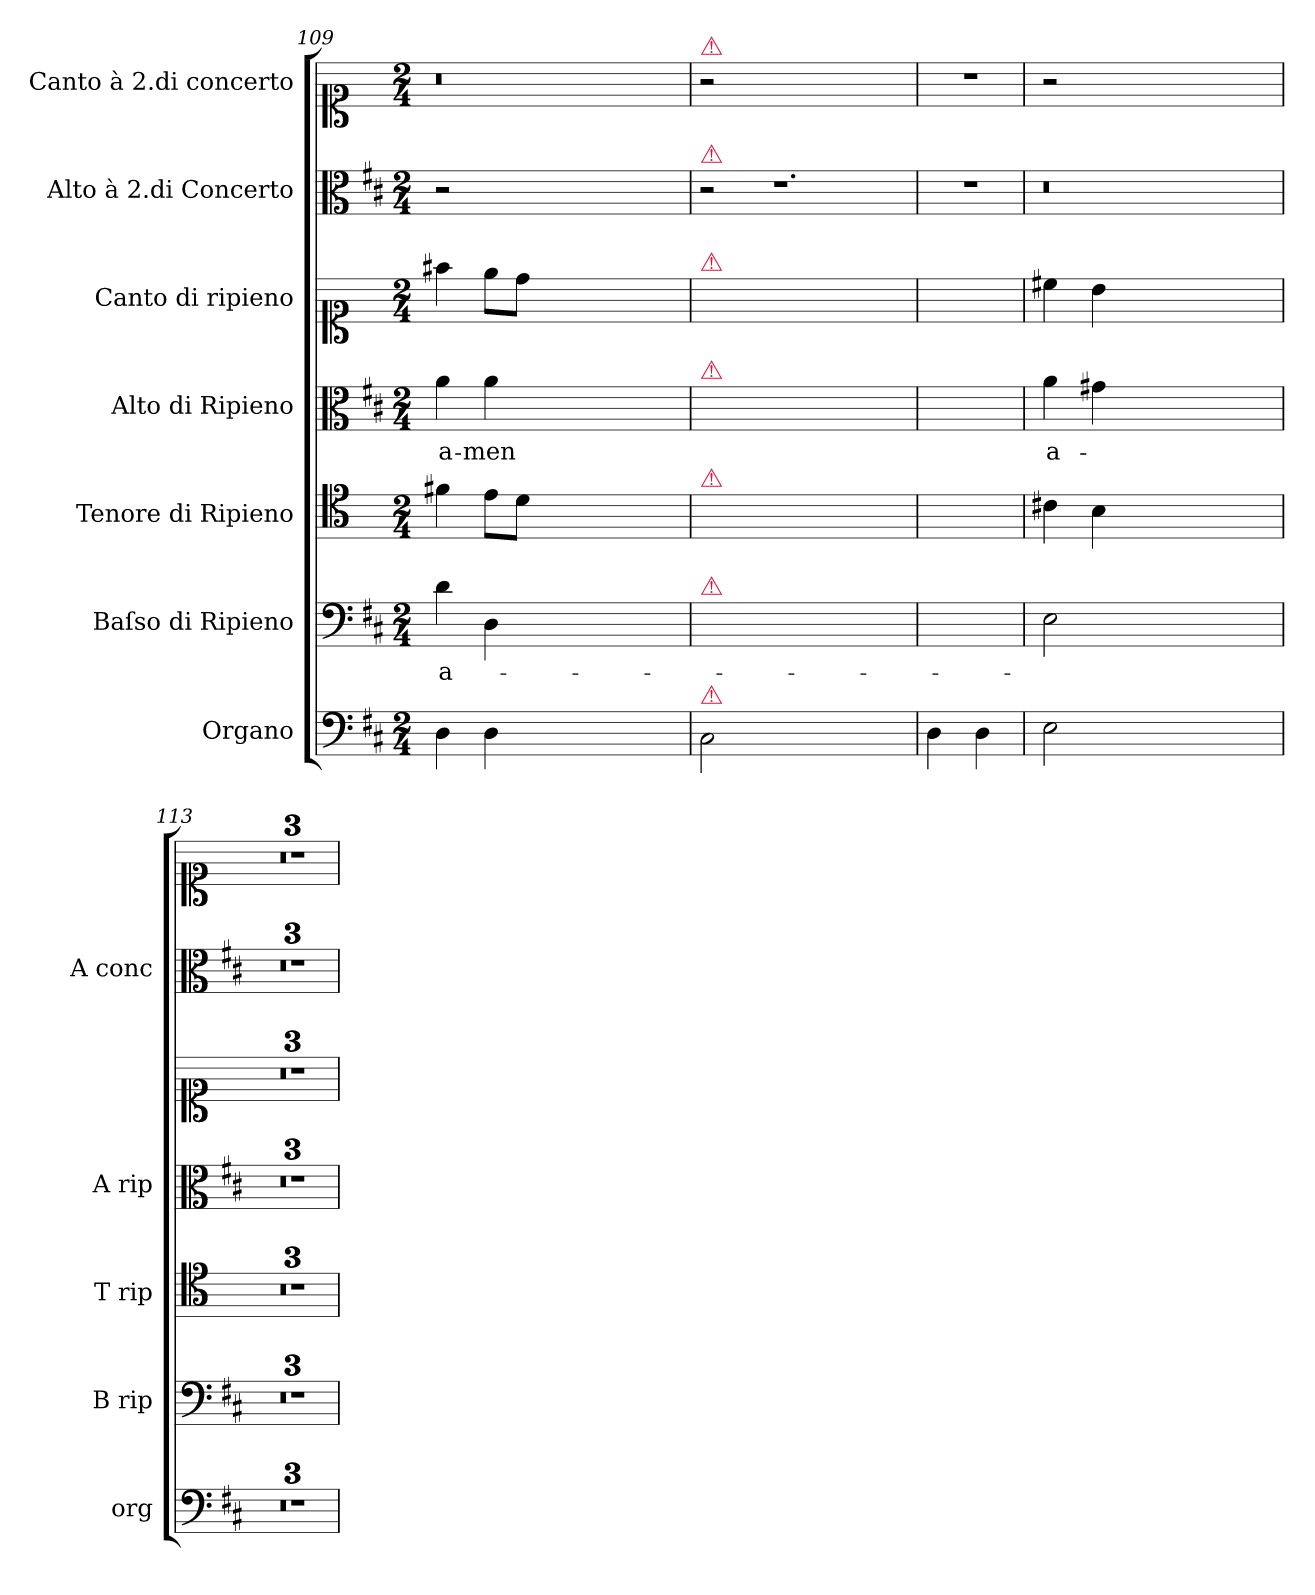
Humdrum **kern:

**kern	**kern	**text	**kern	**kern	**text	**kern	**kern	**kern
*part7	*part6	*part6	*part5	*part4	*part4	*part3	*part2	*part1
*staff7	*staff6	*staff6	*staff5	*staff4	*staff4	*staff3	*staff2	*staff1
*I"Organo	*I"Baſso di Ripieno	*	*I"Tenore di Ripieno	*I"Alto di Ripieno	*	*I"Canto di ripieno	*I"Alto à 2.di Concerto	*I"Canto à 2.di concerto
*I'org	*I'B rip	*	*I'T rip	*I'A rip	*	*	*I'A conc	*
*clefF4	*clefF4	*	*clefC4	*clefC3	*	*clefC1	*clefC3	*clefC1
*k[f#c#]	*k[f#c#]	*	*k[]	*k[f#c#]	*	*k[]	*k[f#c#]	*k[]
*M2/4	*M2/4	*	*M2/4	*M2/4	*	*M2/4	*M2/4	*M2/4
=109	=109	=109	=109	=109	=109	=109	=109	=109
4D\	4d\	a-	4f#\	4a\	a-	4ff#\	2r	0r
4D\	4D\	.	8e\L	4a\	-men	8ee\L	.	.
.	.	.	8d\J	.	.	8dd\J	.	.
1.ryy	1.ryy	.	1.ryy	1.ryy	.	1.ryy	1.ryy	.
=110	=110	=110	=110	=110	=110	=110	=110	=110
!	!	!	!	!	!	!	!	!LO:TX:a:color=crimson:t=⚠
!	!	!	!	!	!	!	!LO:TX:a:color=crimson:t=⚠	!
!	!	!	!	!	!	!LO:TX:a:color=crimson:t=⚠	!	!
!	!	!	!	!LO:TX:a:color=crimson:t=⚠	!	!	!	!
!	!	!	!LO:TX:a:color=crimson:t=⚠	!	!	!	!	!
!	!LO:TX:a:color=crimson:t=⚠	!	!	!	!	!	!	!
!LO:TX:a:color=crimson:t=⚠	!	!	!	!	!	!	!	!
2C#\	2ryy	.	2ryy	2ryy	.	2ryy	2r	2r
1.ryy	1.ryy	.	1.ryy	1.ryy	.	1.ryy	1.r	1.ryy
=111	=111	=111	=111	=111	=111	=111	=111	=111
4D\	2ryy	.	2ryy	2ryy	.	2ryy	2r	2r
4D\	.	.	.	.	.	.	.	.
=112	=112	=112	=112	=112	=112	=112	=112	=112
2E\	2E\	.	4c#\	4a\	a-	4cc#\	0r	2r
.	.	.	4B\	4g#X\	.	4b\	.	.
1.ryy	1.ryy	.	1.ryy	1.ryy	.	1.ryy	.	1.ryy
=113	=113	=113	=113	=113	=113	=113	=113	=113
2ryy	2ryy	.	2ryy	2ryy	.	2ryy	2ryy	2r
=114	=114	=114	=114	=114	=114	=114	=114	=114
2ryy	2ryy	.	2ryy	2ryy	.	2ryy	2ryy	2r
=115	=115	=115	=115	=115	=115	=115	=115	=115
2ryy	2ryy	.	2ryy	2ryy	.	2ryy	2ryy	2r
=	=	=	=	=	=	=	=	=
*-	*-	*-	*-	*-	*-	*-	*-	*-
